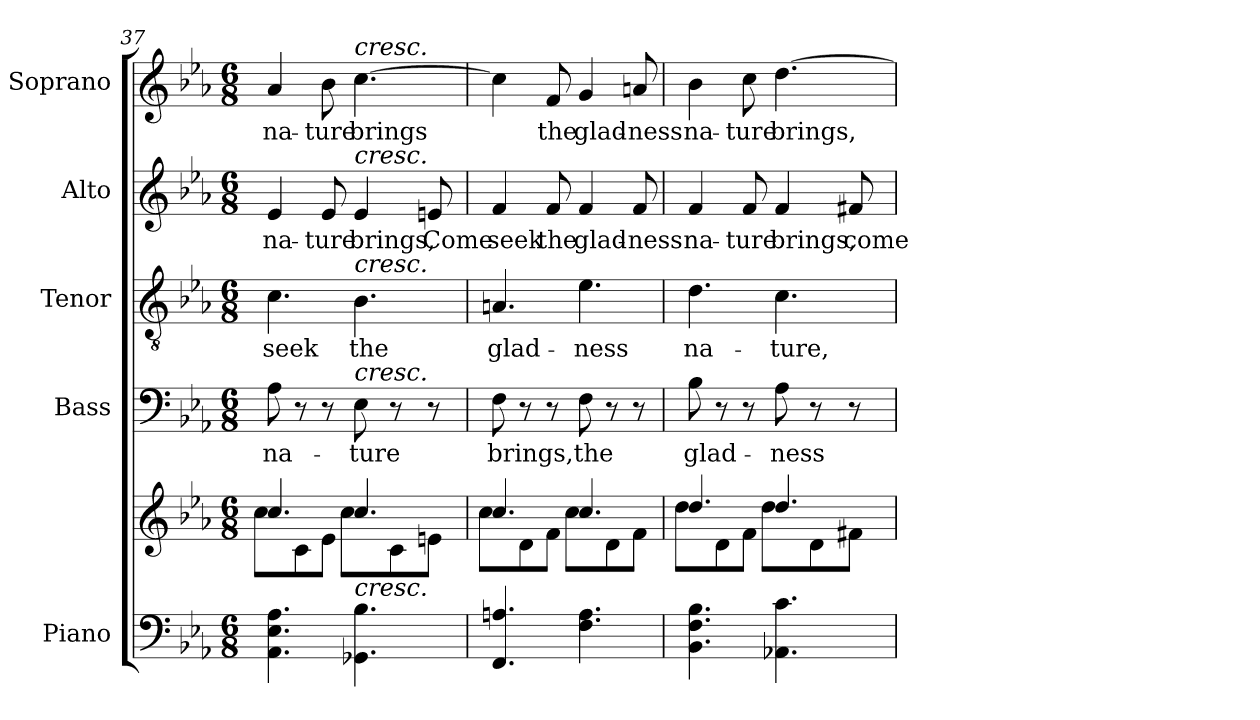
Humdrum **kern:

**kern	**kern	**kern	**text	**kern	**text	**kern	**text	**kern	**text
*part5	*part5	*part4	*part4	*part3	*part3	*part2	*part2	*part1	*part1
*staff6	*staff5	*staff4	*staff4	*staff3	*staff3	*staff2	*staff2	*staff1	*staff1
*I"Piano	*	*I"Bass	*	*I"Tenor	*	*I"Alto	*	*I"Soprano	*
*I'Pno.	*	*I'B.	*	*I'T.	*	*I'A.	*	*I'S.	*
!!LO:PB:g=z
*clefF4	*clefG2	*clefF4	*	*clefGv2	*	*clefG2	*	*clefG2	*
*	*	*	*	*ITrd7c12	*	*	*	*	*
*k[b-e-a-]	*k[b-e-a-]	*k[b-e-a-]	*	*k[b-e-a-]	*	*k[b-e-a-]	*	*k[b-e-a-]	*
*E-:	*E-:	*E-:	*	*E-:	*	*E-:	*	*E-:	*
*M6/8	*M6/8	*M6/8	*	*M6/8	*	*M6/8	*	*M6/8	*
=37	=37	=37	=37	=37	=37	=37	=37	=37	=37
*	*^	*	*	*	*	*	*	*	*
!	!	!	!	!LO:LY:b:color=#000000	!	!	!	!	!	!
!	!	!	!	!	!	!LO:LY:b:color=#000000	!	!	!	!
!	!	!	!	!	!	!	!	!LO:LY:b:color=#000000	!	!
!	!	!	!	!	!	!	!	!	!	!LO:LY:b:color=#000000
4.AA-i\ 4.E-i 4.A-i	4.cci/	8cci\L	8A-i\	na-	4.Ci\	seek	4e-i/	na-	4a-i/	na-
.	.	8ci\	8r	.	.	.	.	.	.	.
!	!	!	!	!	!	!	!	!LO:LY:b:color=#000000	!	!
!	!	!	!	!	!	!	!	!	!	!LO:LY:b:color=#000000
.	.	8e-i\J	8r	.	.	.	8e-i/	-ture	8b-i\	-ture
!	!	!	!	!LO:LY:b:color=#000000	!	!	!	!	!	!
!	!	!	!	!	!	!LO:LY:b:color=#000000	!	!	!	!
!	!	!	!	!	!	!	!	!LO:LY:b:color=#000000	!	!
!	!	!	!	!	!	!	!	!	!LO:TX:a:i:t=cresc.	!
!	!	!	!	!	!	!	!LO:TX:a:i:t=cresc.	!	!	!
!	!	!	!	!	!LO:TX:a:i:t=cresc.	!	!	!	!	!
!	!	!	!LO:TX:a:i:t=cresc.	!	!	!	!	!	!	!
!	!LO:TX:b:i:t=cresc.	!	!	!	!	!	!	!	!	!
!	!	!	!	!	!	!	!	!	!	!LO:LY:b:color=#000000
4.GG-Xi\ 4.B-i	4.cci/	8cci\L	8E-i\	-ture	4.BB-i\	the	4e-i/	brings,	[4.cci\	brings
.	.	8ci\	8r	.	.	.	.	.	.	.
!	!	!	!	!	!	!	!	!LO:LY:b:color=#000000	!	!
.	.	8eni\J	8r	.	.	.	8eni/	Come	.	.
=38	=38	=38	=38	=38	=38	=38	=38	=38	=38	=38
!	!	!	!	!LO:LY:b:color=#000000	!	!	!	!	!	!
!	!	!	!	!	!	!LO:LY:b:color=#000000	!	!	!	!
!	!	!	!	!	!	!	!	!LO:LY:b:color=#000000	!	!
4.FFi/ 4.Ani	4.cci/	8cci\L	8Fi\	brings,	4.AAni/	glad-	4fi/	seek	4cci\]	.
.	.	8di\	8r	.	.	.	.	.	.	.
!	!	!	!	!	!	!	!	!LO:LY:b:color=#000000	!	!
!	!	!	!	!	!	!	!	!	!	!LO:LY:b:color=#000000
.	.	8fi\J	8r	.	.	.	8fi/	the	8fi/	the
!	!	!	!	!LO:LY:b:color=#000000	!	!	!	!	!	!
!	!	!	!	!	!	!LO:LY:b:color=#000000	!	!	!	!
!	!	!	!	!	!	!	!	!LO:LY:b:color=#000000	!	!
!	!	!	!	!	!	!	!	!	!	!LO:LY:b:color=#000000
4.Fi\ 4.Ai	4.cci/	8cci\L	8Fi\	the	4.E-i\	-ness	4fi/	glad-	4gi/	glad-
.	.	8di\	8r	.	.	.	.	.	.	.
!	!	!	!	!	!	!	!	!LO:LY:b:color=#000000	!	!
!	!	!	!	!	!	!	!	!	!	!LO:LY:b:color=#000000
.	.	8fi\J	8r	.	.	.	8fi/	-ness	8ani/	-ness
=39	=39	=39	=39	=39	=39	=39	=39	=39	=39	=39
!	!	!	!	!LO:LY:b:color=#000000	!	!	!	!	!	!
!	!	!	!	!	!	!LO:LY:b:color=#000000	!	!	!	!
!	!	!	!	!	!	!	!	!LO:LY:b:color=#000000	!	!
!	!	!	!	!	!	!	!	!	!	!LO:LY:b:color=#000000
4.BB-i\ 4.Fi 4.B-i	4.ddi/	8ddi\L	8B-i\	glad-	4.Di\	na-	4fi/	na-	4b-i\	na-
.	.	8di\	8r	.	.	.	.	.	.	.
!	!	!	!	!	!	!	!	!LO:LY:b:color=#000000	!	!
!	!	!	!	!	!	!	!	!	!	!LO:LY:b:color=#000000
.	.	8fi\J	8r	.	.	.	8fi/	-ture	8cci\	-ture
!	!	!	!	!LO:LY:b:color=#000000	!	!	!	!	!	!
!	!	!	!	!	!	!LO:LY:b:color=#000000	!	!	!	!
!	!	!	!	!	!	!	!	!LO:LY:b:color=#000000	!	!
!	!	!	!	!	!	!	!	!	!	!LO:LY:b:color=#000000
4.AA-Xi\ 4.ci	4.ddi/	8ddi\L	8A-i\	-ness	4.Ci\	-ture,	4fi/	brings,	[4.ddi\	brings,
.	.	8di\	8r	.	.	.	.	.	.	.
!	!	!	!	!	!	!	!	!LO:LY:b:color=#000000	!	!
.	.	8f#Xi\J	8r	.	.	.	8f#Xi/	come	.	.
*	*v	*v	*	*	*	*	*	*	*	*
=	=	=	=	=	=	=	=	=	=
*-	*-	*-	*-	*-	*-	*-	*-	*-	*-
